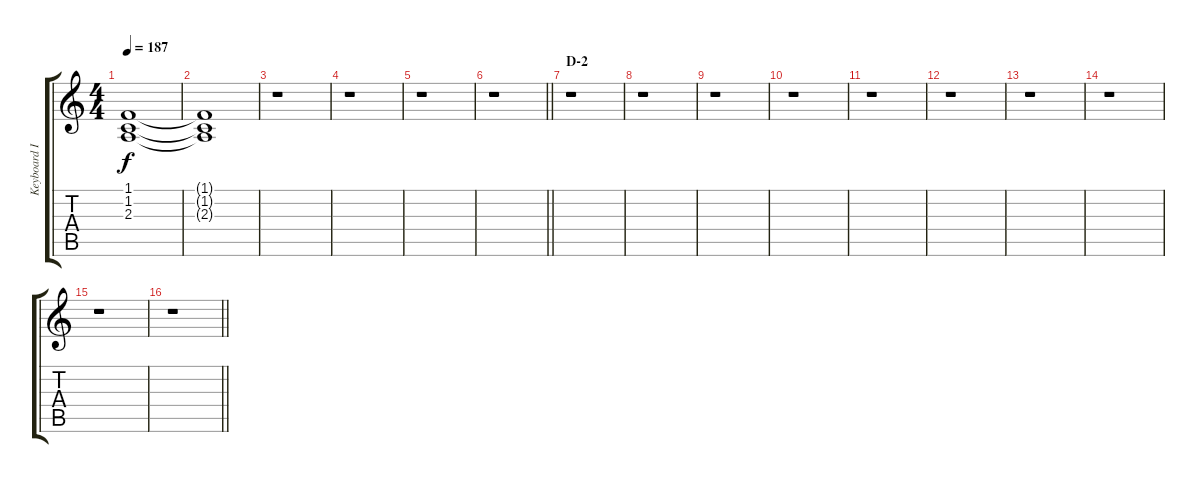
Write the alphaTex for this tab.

\track ("Keyboard I" "Keyboard I") {instrument pad2warm}
\staff {score tabs}
\tuning (E4 B3 G3 D3 A2 E2) {hide}
\ts (4 4)
\tempo 187
\clef g2
\ks c
(1.1 1.2 2.3).1{dy f} |
(1.1{t} 1.2{t} 2.3{t}).1 |
r.1 |
r.1 |
r.1 |
\barLineRight lightlight
r.1 |
\section ("" "D-2")
r.1 |
r.1 |
r.1 |
r.1 |
r.1 |
r.1 |
r.1 |
r.1 |
r.1 |
\barLineRight lightlight
r.1
